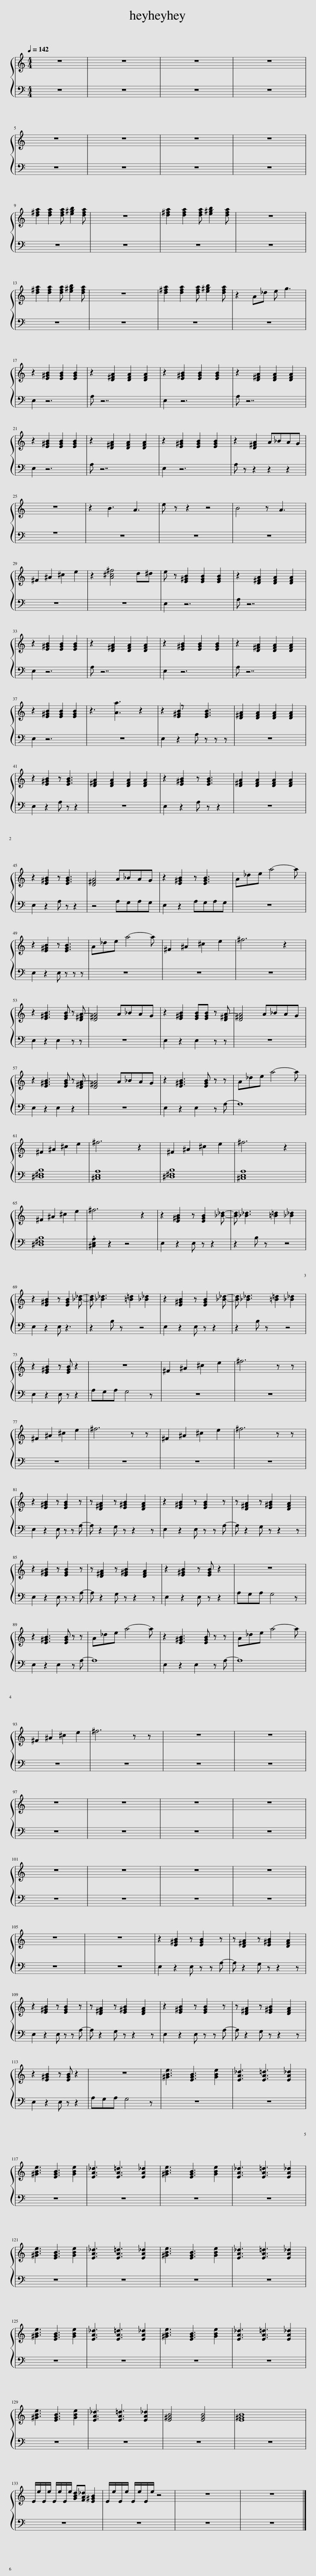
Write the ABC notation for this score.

X:1
%%score { 1 | 2 }
L:1/8
Q:1/4=142
M:4/4
I:linebreak $
K:C
V:1 treble
V:2 bass
V:1
 z8 | z8 | z8 | z8 |$ z8 | %5
 z8 | z8 | z8 |$ [d^fa]2 [dfa]2 [dfa] [e^gb]2 [dfa] | z8 | %10
 [d^fa]2 [dfa]2 [dfa] [e^gb]2 [dfa] | z8 |$ [d^fa]2 [dfa]2 [dfa] [e^gb]2 [dfa] | z8 | [d^fa]2 [dfa]2 [dfa] [e^gb]2 [dfa] | %15
 z2 A_d e g3 |$ z2 [E^GB]2 [EGB]2 [EGB]2 | z2 [D^FA]2 [DFA]2 [DFA]2 | z2 [E^GB]2 [EGB]2 [EGB]2 | z2 [D^FA]2 [DFA]2 [DFA]2 |$ %20
 z2 [E^GB]2 [EGB]2 [EGB]2 | z2 [D^FA]2 [DFA]2 [DFA]2 | z2 [E^GB]2 [EGB]2 [EGB]2 | z2 [D^FA]2 A_BAG |$ z8 | %25
 z2 B3 A3 | e z z2 z4 | B4 z A3 |$ ^F2 ^A2 ^c2 e2 | z2 [A^c^f]4 d^d | %30
 e z [E^GB]2 [EGB]2 [EGB]2 | z2 [D^FA]2 [DFA]2 [DFA]2 |$ z2 [E^GB]2 [EGB]2 [EGB]2 | z2 [D^FA]2 [DFA]2 [DFA]2 | z2 [E^GB]2 [EGB]2 [EGB]2 | %35
 z2 [D^FA]2 [DFA]2 [DFA]2 |$ z2 [E^GB]2 [EGB]2 [EGB]2 | z3 [Aa]3 z2 | z2 [E^GB]2 z [EGB]3 | [D^FA]2 [DFA]2 [DFA]2 [DFA]2 |$ %40
 z2 [E^GB]2 z [EGB]3 | [D^FA]2 [DFA]2 [DFA]2 [DFA]2 | z2 [E^GB]2 z [EGB]3 | [D^FA]2 [DFA]2 [DFA]2 [DFA]2 |$ z2 [E^GB]2 z [EGB]3 | %45
 [D^FA]4 A_BAG | z2 [E^GB]2 z [EGB]3 | A_de a4- a |$ z2 [E^GB]2 z [EGB]3 | A_de a4- a | %50
 ^F2 ^A2 ^c2 e2 | ^f6 z2 |$ z2 [E^GB]3 [EGB] z [D^FA-] | [D^FA]4 A_BAG | z2 [E^GB]2 [EGB][EGB] z [D^FA-] | %55
 [D^FA]4 A_BAG |$ z2 [E^GB]3 [EGB] z [D^FA-] | [D^FA]4 A_BAG | z2 [E^GB]3 [EGB] z z | A_de a4- a |$ %60
 ^F2 ^A2 ^c2 e2 | ^f6 z2 | ^F2 ^A2 ^c2 e2 | ^f6 z2 |$ ^F2 ^A2 ^c2 e2 | %65
 ^f6 z2 | z2 [E^GB]2 z [EGB]2 [_B_d]- | [Bd] [_B_d]3 [=B=d]2 [_B_d]2 |$ z2 [E^GB]2 z [EGB]2 [_B_d]- | [Bd] [_B_d]3 [=B=d]2 [_B_d]2 | %70
 z2 [E^GB]2 z [EGB]2 [_B_d]- | [Bd] [_B_d]3 [=B=d]2 [_B_d]2 |$ z2 [E^GB]2 z [EGB] z2 | z8 | ^F2 ^A2 ^c2 e2 | %75
 ^f6 z z |$ ^F2 ^A2 ^c2 e2 | ^f6 z z | ^F2 ^A2 ^c2 e2 | ^f6 z z |$ %80
 z2 [E^GB]2 z [EGB]2 z | z [D^FA]2 z [E^GB]2 [DFA]2 | z2 [E^GB]2 z [EGB]2 z | z [D^FA]2 z [E^GB]2 [DFA]2 |$ z2 [E^GB]2 z [EGB]2 z | %85
 z [D^FA]2 z [E^GB]2 [DFA]2 | z2 [E^GB]2 z [EGB] z2 | z8 |$ z2 [E^GB]3 [EGB] z z | A_de a4- a | %90
 z2 [E^GB]3 [EGB] z z | A_de a4- a |$ ^F2 ^A2 ^c2 e2 | ^f6 z z | z8 | %95
 z8 |$ z8 | z8 | z8 | z8 |$ %100
 z8 | z8 | z8 | z8 |$ z8 | %105
 z8 | z2 [E^GB]2 z [EGB]2 z | z [D^FA]2 z [E^GB]2 [DFA]2 |$ z2 [E^GB]2 z [EGB]2 z | z [D^FA]2 z [E^GB]2 [DFA]2 | %110
 z2 [E^GB]2 z [EGB]2 z | z [D^FA]2 z [E^GB]2 [DFA]2 |$ z2 [E^GB]2 z [EGB] z2 | z8 | [^GBe]3 [EGB]3 [GBe]2 | %115
 [EA_d]3 [EA=d]3 [EA_d]2 |$ [^GBe]3 [EGB]3 [GBe]2 | [EA_d]3 [EA=d]3 [EA_d]2 | [^GBe]3 [EGB]3 [GBe]2 | [EA_d]3 [EA=d]3 [EA_d]2 |$ %120
 [^GBe]3 [EGB]3 [GBe]2 | [EA_d]3 [EA=d]3 [EA_d]2 | [^GBe]3 [EGB]3 [GBe]2 | [EA_d]3 [EA=d]3 [EA_d]2 |$ [^GBe]3 [EGB]3 [GBe]2 | %125
 [EA_d]3 [EA=d]3 [EA_d]2 | [^GBe]3 [EGB]3 [GBe]2 | [EA_d]3 [EA=d]3 [EA_d]2 |$ [^GBe]3 [EGB]3 [GBe]2 | [EA_d]3 [EA=d]3 [EA_d]2 | %130
 [E^GB]4 [EGB]4 | [E^GB]8 |$ E/e/E/e/ E/e/E/e/ [GBd][FA_d] [E^GB]2 | E/e/E/e/ E/e/E/e/ z4 | z8 | %135
 z8 |] %136
V:2
 z8 | z8 | z8 | z8 |$ z8 | %5
 z8 | z8 | z8 |$ z8 | z8 | %10
 z8 | z8 |$ z8 | z8 | z8 | %15
 z8 |$ E,2 z6 | A, z7 | E,2 z6 | A, z7 |$ %20
 E,2 z6 | A, z7 | E,2 z6 | A, z z2 z2 z2 |$ z8 | %25
 z8 | z8 | z8 |$ z8 | z8 | %30
 E,2 z6 | A, z7 |$ E,2 z6 | A, z7 | E,2 z6 | %35
 A, z7 |$ E,2 z6 | z8 | E,2 z2 A, z z z | z8 |$ %40
 E,2 z2 A, z z2 | z8 | E,2 z2 A, z z2 | z8 |$ E,2 z2 A, z z2 | %45
 z4 A,G,A,G, | E,2 z2 A,G,A,G, | z8 |$ E,2 z2 E, z z z | z8 | %50
 z8 | z8 |$ E,2 z2 E,2 z z | z8 | E,2 z2 E,2 z z | %55
 z8 |$ E,2 z2 E,2 z2 | z8 | E,2 z2 E,2 z A,- | A,8 |$ %60
 [^D,^F,B,]8 | [^C,E,A,]8 | [^D,^F,B,]8 | [^C,E,A,]8 |$ [^D,^F,B,]8 | %65
 .[^C,E,A,]2 z2 z4 | E,2 z2 E, z z2 | z2 B, z z4 |$ E,2 z2 E, z3 | z2 B, z z4 | %70
 E,2 z2 E, z z2 | z2 B, z z4 |$ E,2 z2 E, z z2 | A,G,A, G,4 z | z8 | %75
 z8 |$ z8 | z8 | z8 | z8 |$ %80
 E,2 z2 E, z z A,- | A, z2 G, z z2 z | E,2 z2 E, z z A,- | A, z2 G, z z2 z |$ E,2 z2 E, z z A,- | %85
 A, z2 G, z z2 z | E,2 z2 E, z z2 | A,G,A, G,4 z |$ E,2 z2 E,2 z A,- | A,8 | %90
 E,2 z2 E,2 z A,- | A,8 |$ z8 | z8 | z8 | %95
 z8 |$ z8 | z8 | z8 | z8 |$ %100
 z8 | z8 | z8 | z8 |$ z8 | %105
 z8 | E,2 z2 E, z z A,- | A, z2 G, z z2 z |$ E,2 z2 E, z z A,- | A, z2 G, z z2 z | %110
 E,2 z2 E, z z A,- | A, z2 G, z z2 z |$ E,2 z2 E, z z2 | A,G,A, G,4 z | z8 | %115
 z8 |$ z8 | z8 | z8 | z8 |$ %120
 z8 | z8 | z8 | z8 |$ z8 | %125
 z8 | z8 | z8 |$ z8 | z8 | %130
 z8 | z8 |$ z8 | z8 | z8 | %135
 z8 |] %136
